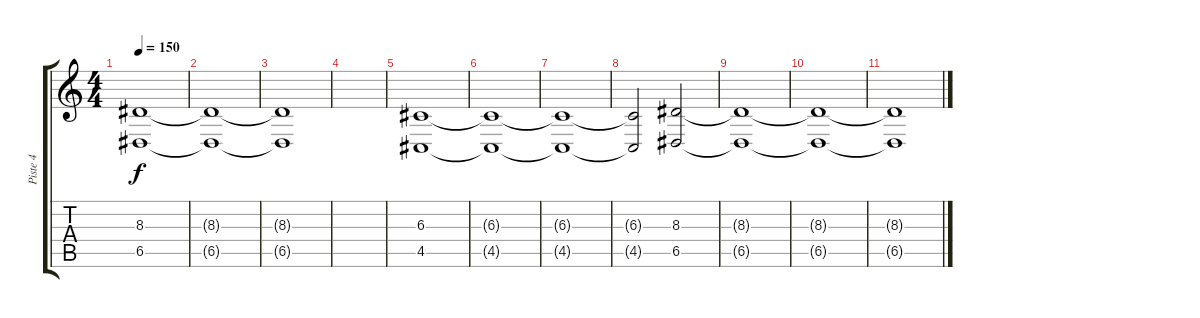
\track ("Piste 4" "Piste 4") {instrument choiraahs}
\staff {score tabs}
\tuning (E4 B3 G3 D3 A2 E2) {hide}
\ts (4 4)
\tempo 150
\clef g2
\ks c
(8.3{t} 6.5{t}).1{dy f} |
(8.3{t} 6.5{t}).1 |
(8.3{t} 6.5{t}).1 |
|
(6.3 4.5).1 |
(6.3{t} 4.5{t}).1 |
(6.3{t} 4.5{t}).1 |
(6.3{t} 4.5{t}).2 (8.3 6.5).2 |
(8.3{t} 6.5{t}).1 |
(8.3{t} 6.5{t}).1 |
(8.3{t} 6.5{t}).1
